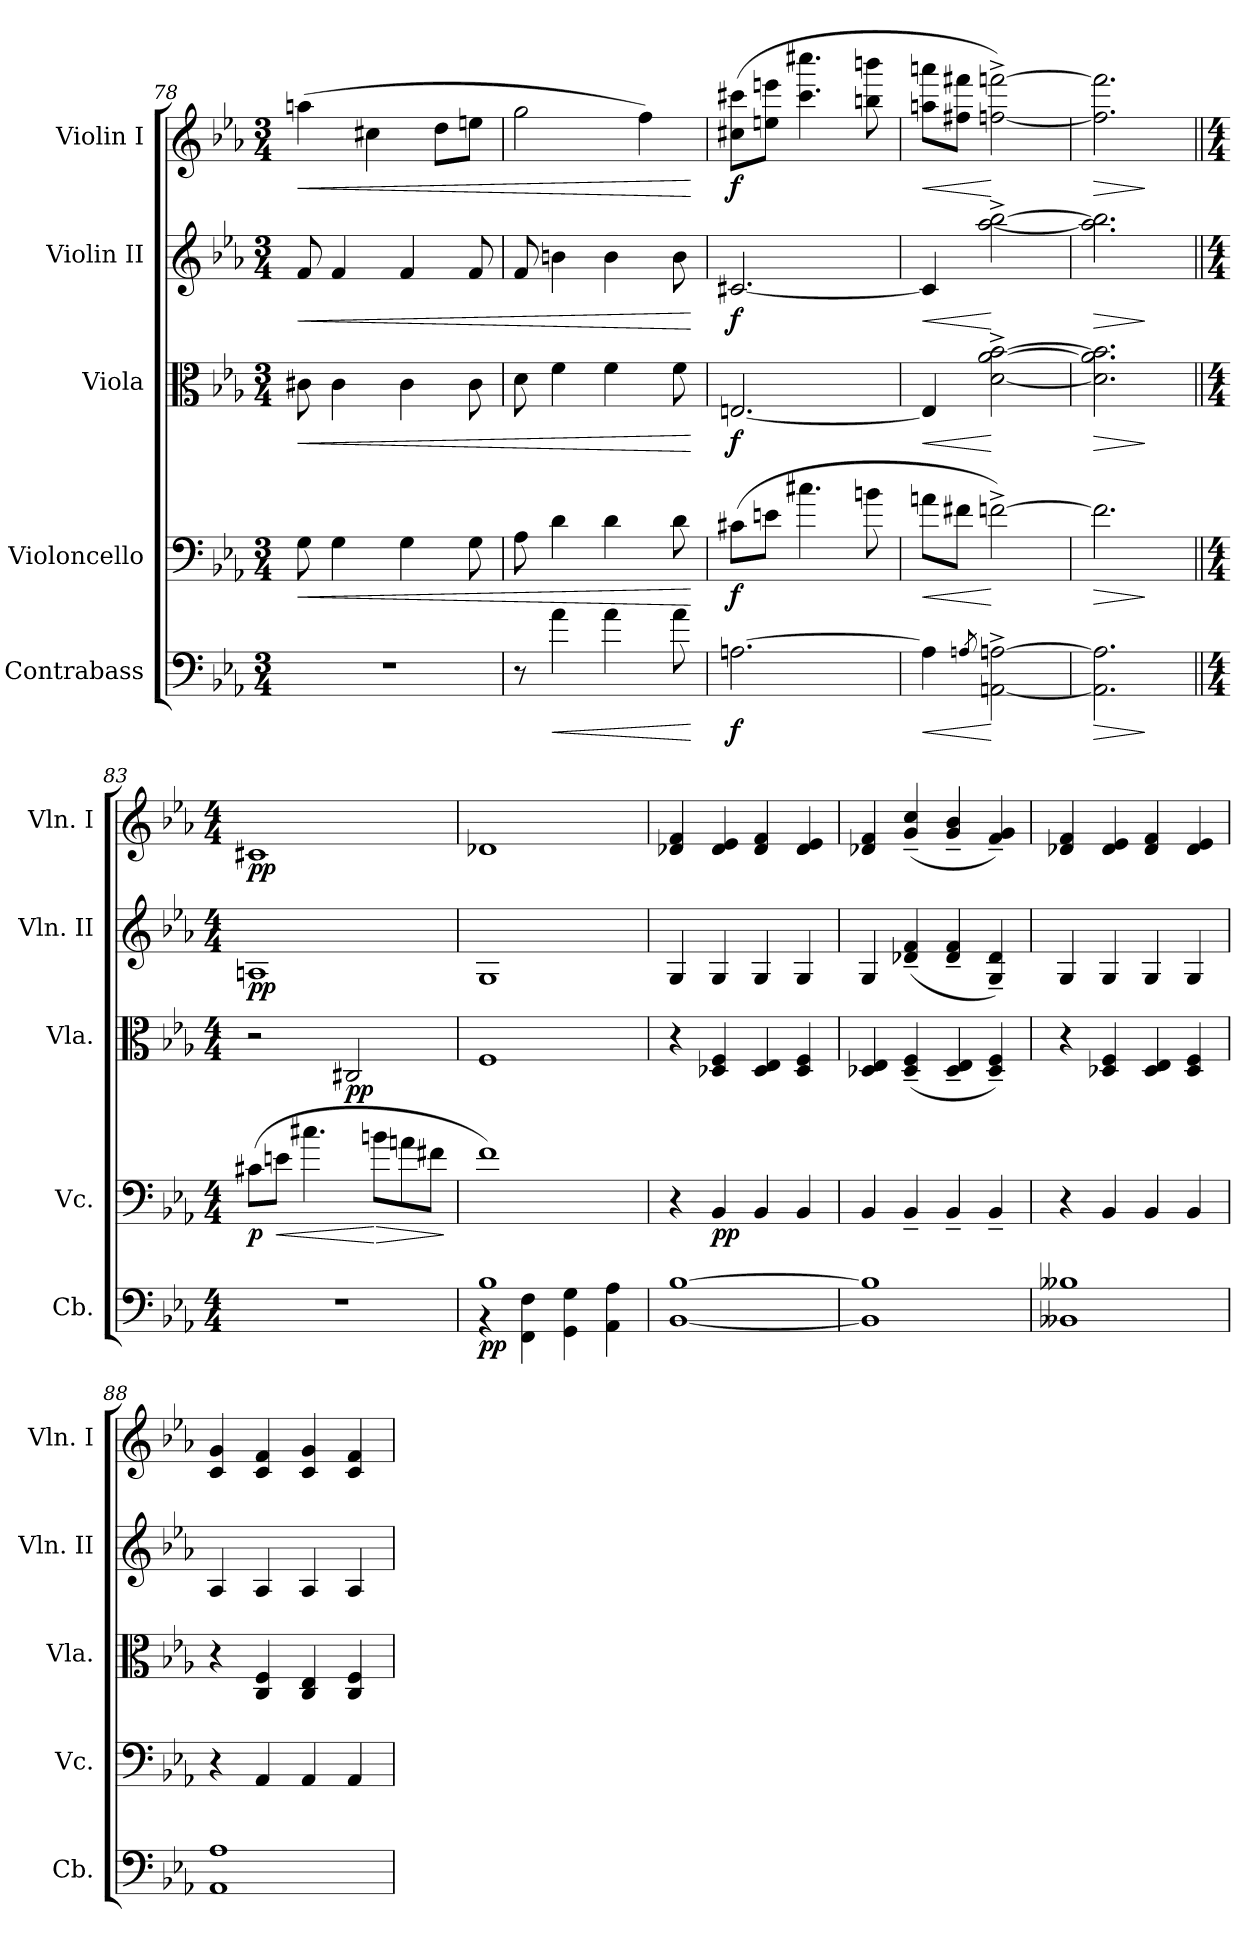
**kern	**dynam	**kern	**dynam	**kern	**dynam	**kern	**dynam	**kern	**dynam
*part5	*part5	*part4	*part4	*part3	*part3	*part2	*part2	*part1	*part1
*staff5	*staff5	*staff4	*staff4	*staff3	*staff3	*staff2	*staff2	*staff1	*staff1
*I"Contrabass	*	*I"Violoncello	*	*I"Viola	*	*I"Violin II	*	*I"Violin I	*
*I'Cb.	*	*I'Vc.	*	*I'Vla.	*	*I'Vln. II	*	*I'Vln. I	*
!!LO:LB:g=z
*clefF4	*	*clefF4	*	*clefC3	*	*clefG2	*	*clefG2	*
*ITrd7c12	*	*	*	*	*	*	*	*	*
*k[b-e-a-]	*	*k[b-e-a-]	*	*k[b-e-a-]	*	*k[b-e-a-]	*	*k[b-e-a-]	*
*M3/4	*	*M3/4	*	*M3/4	*	*M3/4	*	*M3/4	*
=78	=78	=78	=78	=78	=78	=78	=78	=78	=78
!	!	!	!LO:HP:b	!	!LO:HP:b	!	!LO:HP:b	!	!LO:HP:b
2.r	.	8G\	<	8c#X\	<	8f/	<	(>4aan\	<
.	.	4G\	.	4c#\	.	4f/	.	.	.
.	.	.	.	.	.	.	.	4cc#X\	.
.	.	4G\	.	4c#\	.	4f/	.	.	.
.	.	.	.	.	.	.	.	8dd\L	.
.	.	8G\	.	8c#\	.	8f/	.	8een\J	.
=79	=79	=79	=79	=79	=79	=79	=79	=79	=79
8r	.	8A-\	.	8d\	.	8f/	.	2gg\	.
!	!LO:HP:b	!	!	!	!	!	!	!	!
4A-\	<	4d\	.	4f\	.	4bn\	.	.	.
4A-\	.	4d\	.	4f\	.	4b\	.	.	.
.	.	.	.	.	.	.	.	4ff\)	.
8A-\	.	8d\	.	8f\	.	8b\	.	.	.
.	[	.	[	.	[	.	[	.	[
=80	=80	=80	=80	=80	=80	=80	=80	=80	=80
!	!LO:DY:b	!	!LO:DY:b	!	!LO:DY:b	!	!LO:DY:b	!	!LO:DY:b
[2.AAn\	f	(>8c#X\L	f	[2.En/	f	[2.c#X/	f	(>8cc#X\ 8ccc#X\L	f
.	.	8en\J	.	.	.	.	.	8een\ 8eeen\J	.
.	.	4.cc#X\	.	.	.	.	.	4.ccc#\ 4.cccc#X\	.
.	.	8bn\	.	.	.	.	.	8bbn\ 8bbbn\	.
=81	=81	=81	=81	=81	=81	=81	=81	=81	=81
!	!LO:HP:b	!	!LO:HP:b	!	!LO:HP:b	!	!LO:HP:b	!	!LO:HP:b
4AA\]	<	8an\L	<	4E/]	<	4c#/]	<	8aan\ 8aaan\L	<
.	.	8f#X\J	.	.	.	.	.	8ff#X\ 8fff#X\J	.
8qAAn/	.	.	.	.	.	.	.	.	.
[2AAAn\^ [2AA\^	[	[2fn^\)	[	[2d\^ [2a-\^ [2b-\^	[	[2aa-\^ [2bb-\^	[	[2ffn\^ [2fffn\^)	[
=82	=82	=82	=82	=82	=82	=82	=82	=82	=82
!	!LO:HP:b	!	!LO:HP:b	!	!LO:HP:b	!	!LO:HP:b	!	!LO:HP:b
2.AAA\] 2.AA\]	>	2.f\]	>	2.d\] 2.a-\] 2.b-\]	>	2.aa-\] 2.bb-\]	>	2.ff\] 2.fff\]	>
.	]	.	]	.	]	.	]	.	]
!!LO:PB:g=z
=83||	=83||	=83||	=83||	=83||	=83||	=83||	=83||	=83||	=83||
*M4/4	*	*M4/4	*	*M4/4	*	*M4/4	*	*M4/4	*
*	*	*	*	*	*	*	*	*MM45	*
!	!	!	!LO:DY:b	!	!	!	!LO:DY:b	!	!LO:DY:b
1r	.	(>8c#X\L	p	2r	.	1An	pp	1c#X	pp
!	!	!	!LO:HP:b	!	!	!	!	!	!
.	.	8en\J	<	.	.	.	.	.	.
.	.	4.cc#X\	.	.	.	.	.	.	.
!	!	!	!	!	!LO:DY:b	!	!	!	!
.	.	.	.	2C#X/	pp	.	.	.	.
!	!	!	!LO:HP:n=1:b	!	!	!	!	!	!
.	.	8bn\L	[ >	.	.	.	.	.	.
.	.	8an\	.	.	.	.	.	.	.
.	.	8f#X\J	.	.	.	.	.	.	.
.	.	.	]	.	.	.	.	.	.
=84	=84	=84	=84	=84	=84	=84	=84	=84	=84
*^	*	*	*	*	*	*	*	*	*
!	!	!LO:DY:b	!	!	!	!	!	!	!	!
1BB-	4r	pp	1f)	.	1F	.	1G	.	1d-X	.
.	4FFF\ 4FF\	.	.	.	.	.	.	.	.	.
.	4GGG\ 4GG\	.	.	.	.	.	.	.	.	.
.	4AAA-\ 4AA-\	.	.	.	.	.	.	.	.	.
*v	*v	*	*	*	*	*	*	*	*	*
=85	=85	=85	=85	=85	=85	=85	=85	=85	=85
*	*	*	*	*	*	*	*	*MM60	*
[1BBB- [1BB-	.	4r	.	4r	.	4G/	.	4d-X/ 4f/	.
!	!	!	!LO:DY:b	!	!	!	!	!	!
.	.	4BB-/	pp	4D-X/ 4F/	.	4G/	.	4d-/ 4e-/	.
.	.	4BB-/	.	4D-/ 4E-/	.	4G/	.	4d-/ 4f/	.
.	.	4BB-/	.	4D-/ 4F/	.	4G/	.	4d-/ 4e-/	.
=86	=86	=86	=86	=86	=86	=86	=86	=86	=86
1BBB-] 1BB-]	.	4BB-/	.	4D-X/ 4E-/	.	4G/	.	4d-X/ 4f/	.
.	.	4BB-~/	.	(<4D-/~ 4F/~	.	(<4d-X/~ 4f/~	.	(<4g/~ 4cc/~	.
.	.	4BB-~/	.	4D-/~ 4E-/~	.	4d-/~ 4f/~	.	4g/~ 4b-/~	.
.	.	4BB-~/	.	4D-/~ 4F/~)	.	4G/~ 4d-/~)	.	4f/~ 4g/~)	.
=87	=87	=87	=87	=87	=87	=87	=87	=87	=87
1BBB--X 1BB--X	.	4r	.	4r	.	4G/	.	4d-X/ 4f/	.
.	.	4BB-/	.	4D-X/ 4F/	.	4G/	.	4d-/ 4e-/	.
.	.	4BB-/	.	4D-/ 4E-/	.	4G/	.	4d-/ 4f/	.
.	.	4BB-/	.	4D-/ 4F/	.	4G/	.	4d-/ 4e-/	.
!!LO:LB:g=z
=88	=88	=88	=88	=88	=88	=88	=88	=88	=88
1AAA- 1AA-	.	4r	.	4r	.	4A-/	.	4c/ 4g/	.
.	.	4AA-/	.	4C/ 4F/	.	4A-/	.	4c/ 4f/	.
.	.	4AA-/	.	4C/ 4E-/	.	4A-/	.	4c/ 4g/	.
.	.	4AA-/	.	4C/ 4F/	.	4A-/	.	4c/ 4f/	.
=	=	=	=	=	=	=	=	=	=
*-	*-	*-	*-	*-	*-	*-	*-	*-	*-
